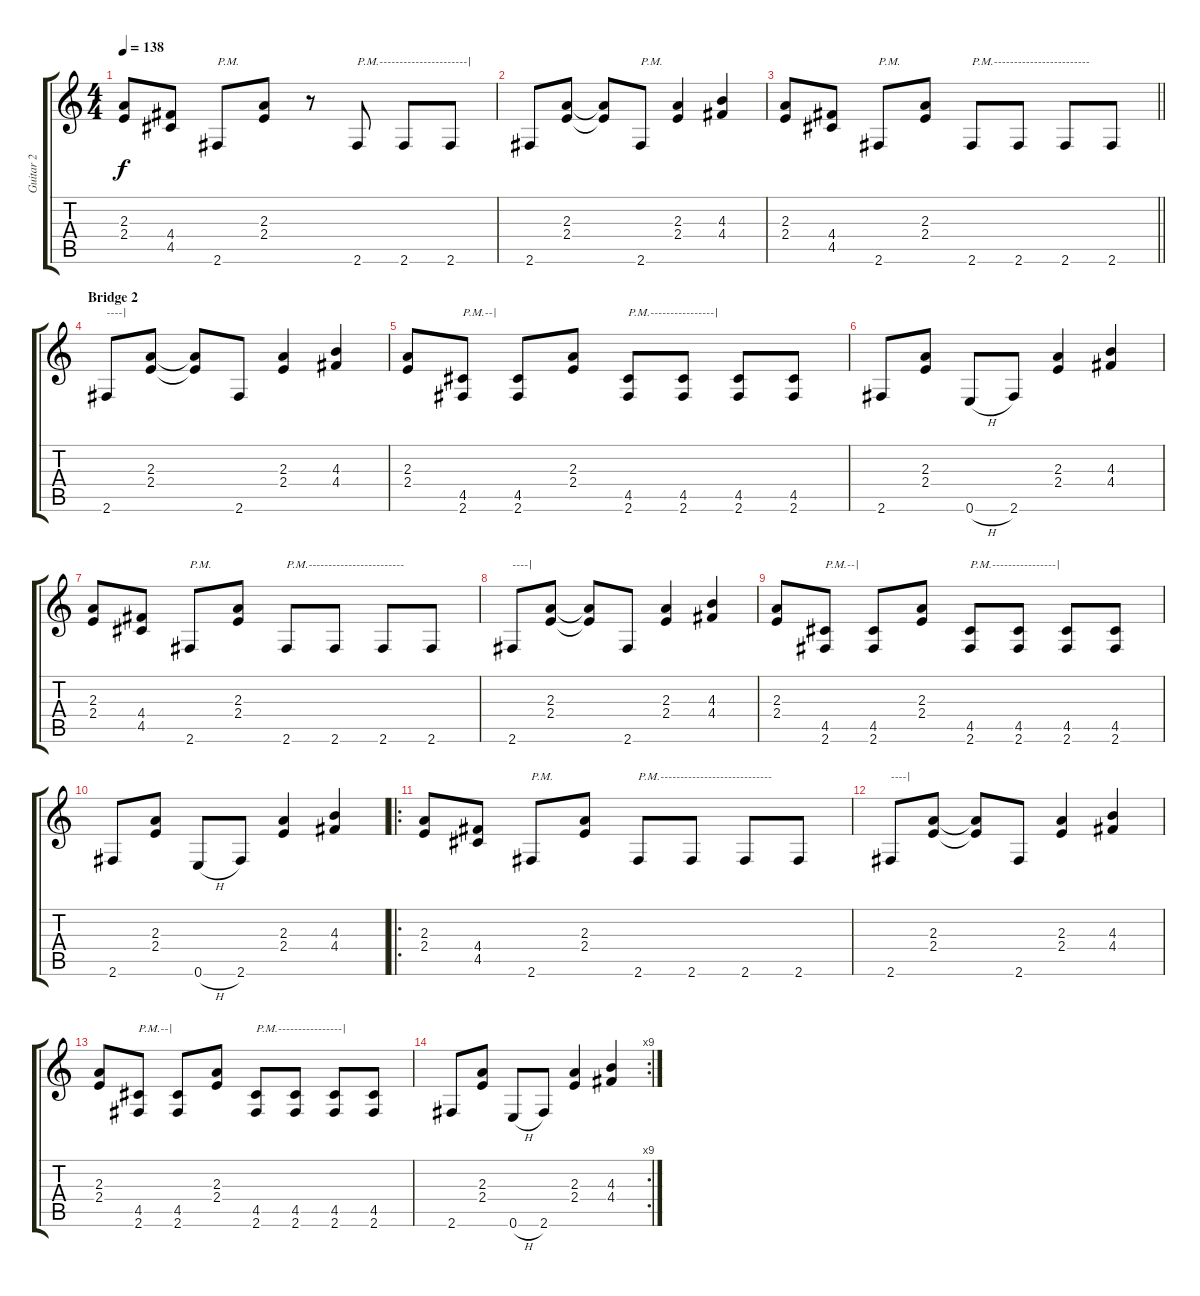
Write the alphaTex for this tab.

\track ("Guitar 2" "Guitar 2") {instrument overdrivenguitar}
\staff {score tabs}
\tuning (E4 B3 G3 D3 A2 E2) {hide}
\ts (4 4)
\tempo 138
\clef g2
\ks c
(2.3 2.4).8{dy f} (4.4 4.5).8 2.6.8{txt "P.M."} (2.3 2.4).8 r.8 2.6.8{txt "P.M.----------------------|"} 2.6.8 2.6.8 |
2.6.8 (2.3 2.4).8 (2.3{t} 2.4{t}).8 2.6.8{txt "P.M."} (2.3 2.4).4 (4.3 4.4).4 |
\barLineRight lightlight
(2.3 2.4).8 (4.4 4.5).8 2.6.8{txt "P.M."} (2.3 2.4).8 2.6.8{txt "P.M.------------------------"} 2.6.8 2.6.8 2.6.8 |
\section ("" "Bridge 2")
2.6.8{txt "----|"} (2.3 2.4).8 (2.3{t} 2.4{t}).8 2.6.8 (2.3 2.4).4 (4.3 4.4).4 |
(2.3 2.4).8 (4.5 2.6).8{txt "P.M.--|"} (4.5 2.6).8 (2.3 2.4).8 (4.5 2.6).8{txt "P.M.----------------|"} (4.5 2.6).8 (4.5 2.6).8 (4.5 2.6).8 |
2.6.8 (2.3 2.4).8 0.6{h}.8 2.6.8 (2.3 2.4).4 (4.3 4.4).4 |
(2.3 2.4).8 (4.4 4.5).8 2.6.8{txt "P.M."} (2.3 2.4).8 2.6.8{txt "P.M.------------------------"} 2.6.8 2.6.8 2.6.8 |
2.6.8{txt "----|"} (2.3 2.4).8 (2.3{t} 2.4{t}).8 2.6.8 (2.3 2.4).4 (4.3 4.4).4 |
(2.3 2.4).8 (4.5 2.6).8{txt "P.M.--|"} (4.5 2.6).8 (2.3 2.4).8 (4.5 2.6).8{txt "P.M.----------------|"} (4.5 2.6).8 (4.5 2.6).8 (4.5 2.6).8 |
2.6.8 (2.3 2.4).8 0.6{h}.8 2.6.8 (2.3 2.4).4 (4.3 4.4).4 |
\ro
(2.3 2.4).8 (4.4 4.5).8 2.6.8{txt "P.M."} (2.3 2.4).8 2.6.8{txt "P.M.----------------------------"} 2.6.8 2.6.8 2.6.8 |
2.6.8{txt "----|"} (2.3 2.4).8 (2.3{t} 2.4{t}).8 2.6.8 (2.3 2.4).4 (4.3 4.4).4 |
(2.3 2.4).8 (4.5 2.6).8{txt "P.M.--|"} (4.5 2.6).8 (2.3 2.4).8 (4.5 2.6).8{txt "P.M.----------------|"} (4.5 2.6).8 (4.5 2.6).8 (4.5 2.6).8 |
\rc 9
2.6.8 (2.3 2.4).8 0.6{h}.8 2.6.8 (2.3 2.4).4 (4.3 4.4).4
